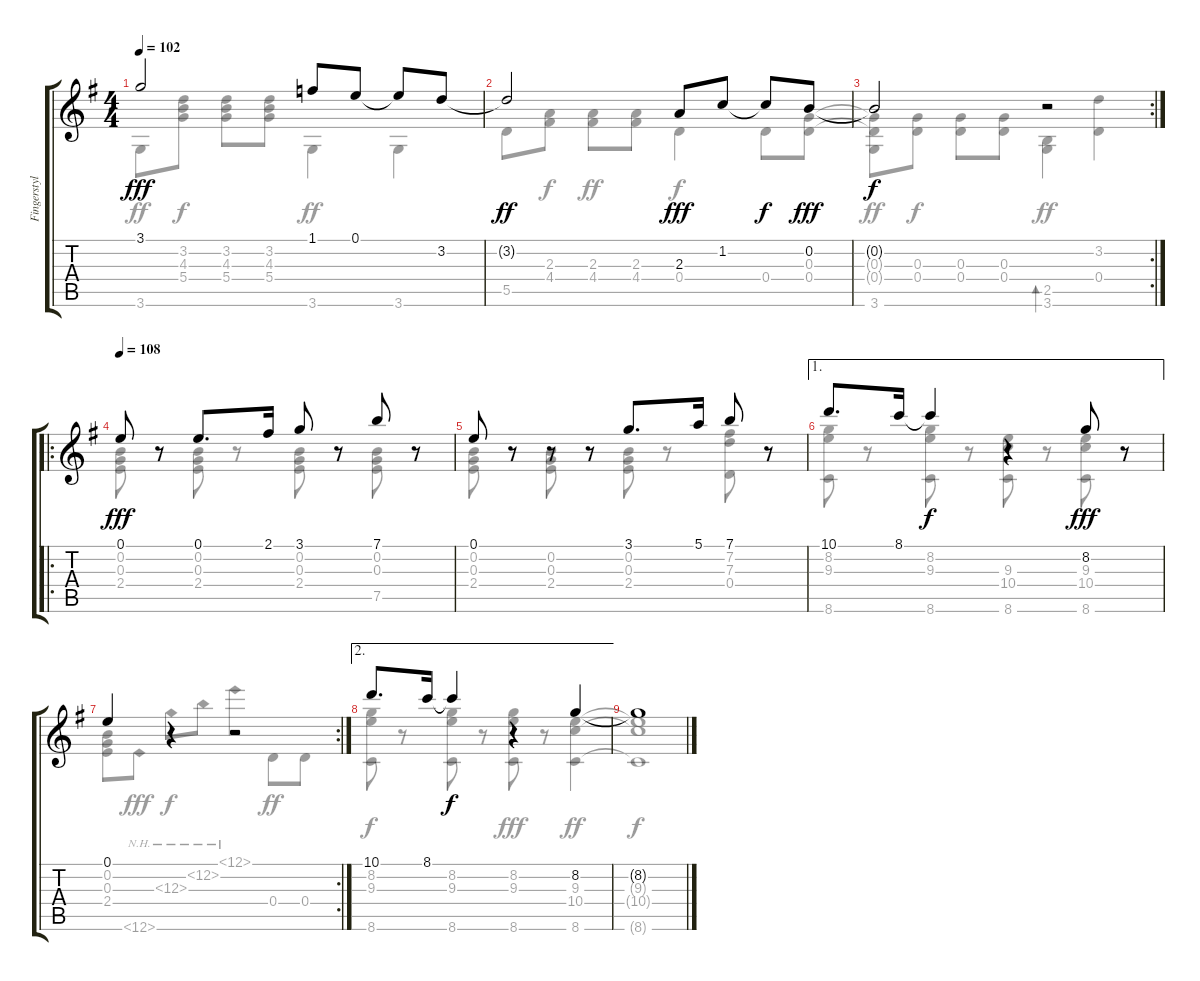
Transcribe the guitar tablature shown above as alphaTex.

\track ("Fingerstyle Guitar" "Fingerstyl") {instrument acousticguitarsteel}
\staff {score tabs}
\tuning (E4 B3 G3 D3 A2 E2) {hide}
\voice
\ts (4 4)
\tempo 102
\clef g2
\ks eminor
3.1.2{dy fff} 1.1.8 0.1.8 0.1{t}.8 3.2.8 |
3.2{t}.2{dy ff} 2.3.8{dy fff} 1.2.8 1.2{t}.8{dy f} 0.2.8{dy fff} |
\rc 2
0.2{t}.2{dy f} r.2 |
\ro
\tempo 108
0.1.8{dy fff} r.8 0.1.8{d} 2.1.16 3.1.8 r.8 7.1.8 r.8 |
0.1.8 r.8 r.8 r.8 3.1.8{d} 5.1.16 7.1.8 r.8 |
\ae 1
10.1.8{d} 8.1.16 8.1{t}.4{dy f} r.4 8.2.8{dy fff} r.8 |
\rc 2
0.1.4 r.4 r.2 |
\ae 2
10.1.8{d} 8.1.16 8.1{t}.4{dy f} r.4 8.2.4 |
8.2{t}.1
\voice
\clef g2
\ottava regular
\simile none
\ks eminor
3.6.8{dy ff} (3.2 4.3 5.4).8{dy f} (3.2 4.3 5.4).8 (3.2 4.3 5.4).8 3.6.4{dy ff} 3.6.4 |
5.5.8 (2.3 4.4).8{dy f} (2.3 4.4).8{dy ff} (2.3 4.4).8 0.4.4{dy f} 0.4.8 (0.3 0.4).8 |
(0.3{t} 0.4{t} 3.6).8{dy ff} (0.3 0.4).8{dy f} (0.3 0.4).8 (0.3 0.4).8 (2.5 3.6).4{bd 120 dy ff} (3.2 0.4).4 |
(0.2 0.3 2.4).8 r.8 (0.2 0.3 2.4).8 r.8 (0.2 0.3 2.4).8 r.8 (0.2 0.3 7.5).8 r.8 |
(0.2 0.3 2.4).8 r.8 (0.2 0.3 2.4).8 r.8 (0.2 0.3 2.4).8 r.8 (7.2 7.3 0.4).8 r.8 |
(8.2 9.3 8.6).8 r.8 (8.2 9.3 8.6).8 r.8 (9.3 10.4 8.6).8 r.8 (9.3 10.4 8.6).8 r.8 |
(0.2 0.3 2.4).8 12.6{nh}.8{dy fff} 12.3{nh}.8{dy f} 12.2{nh}.8 12.1{nh}.4 0.4.8{dy ff} 0.4.8 |
(8.2 9.3 8.6).8{dy f} r.8 (8.2 9.3 8.6).8 r.8 (8.2 9.3 8.6).8{dy fff} r.8 (9.3 10.4 8.6).4{dy ff} |
(9.3{t} 10.4{t} 8.6{t}).1{dy f}
